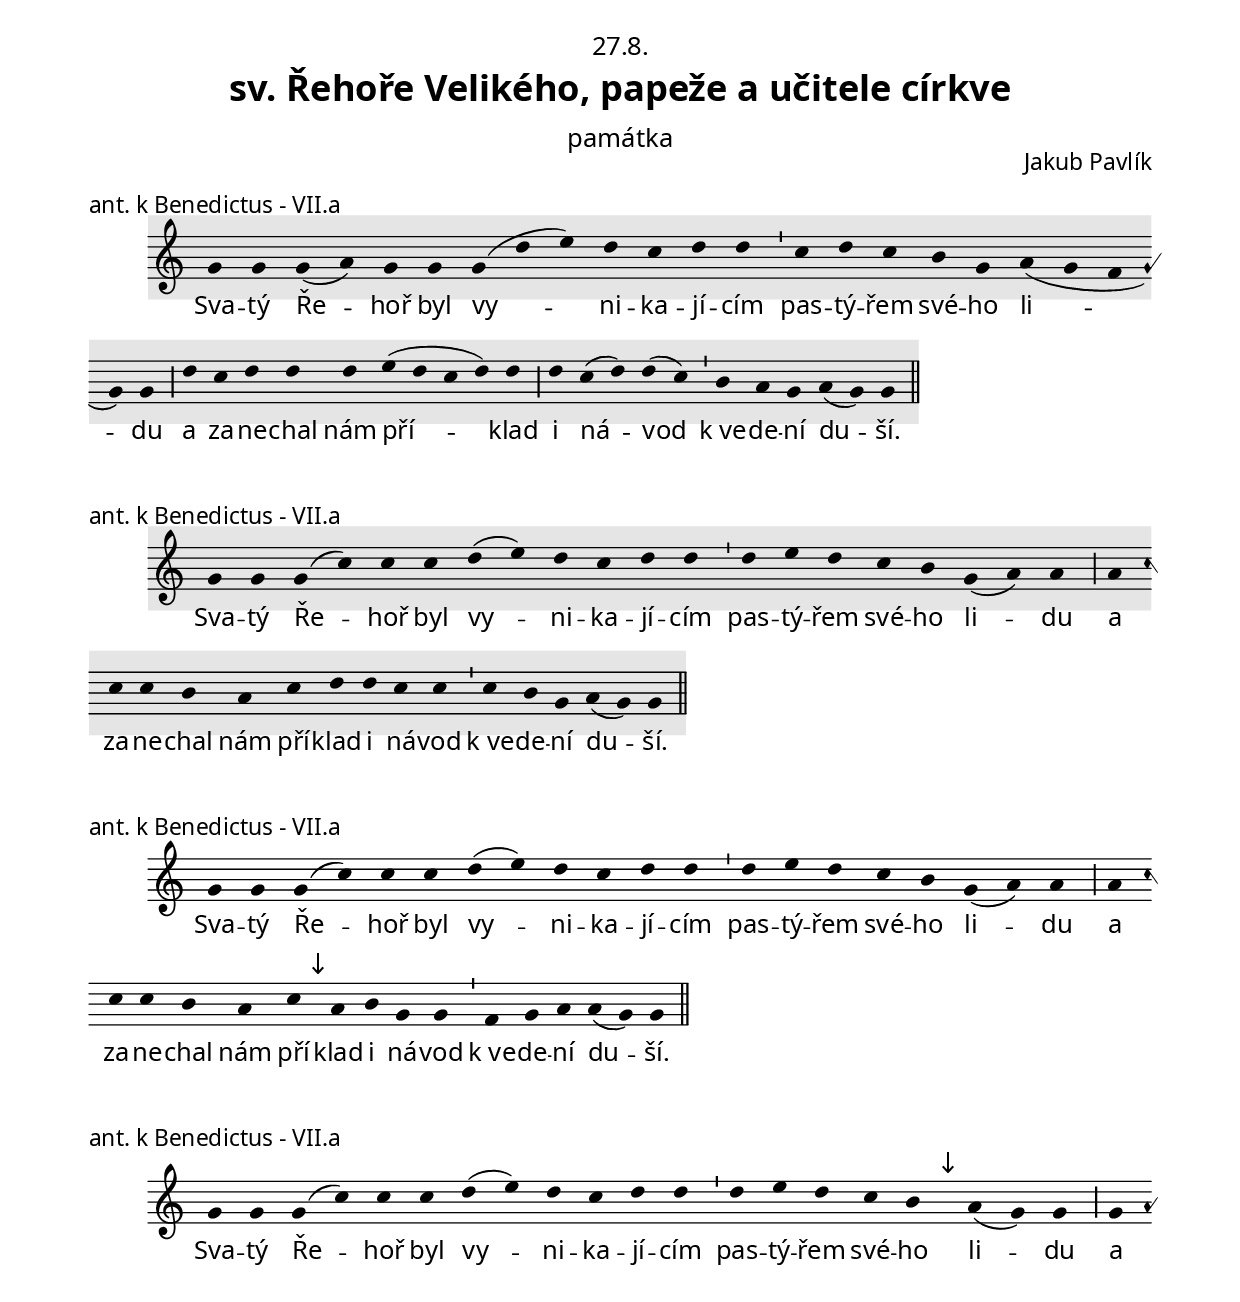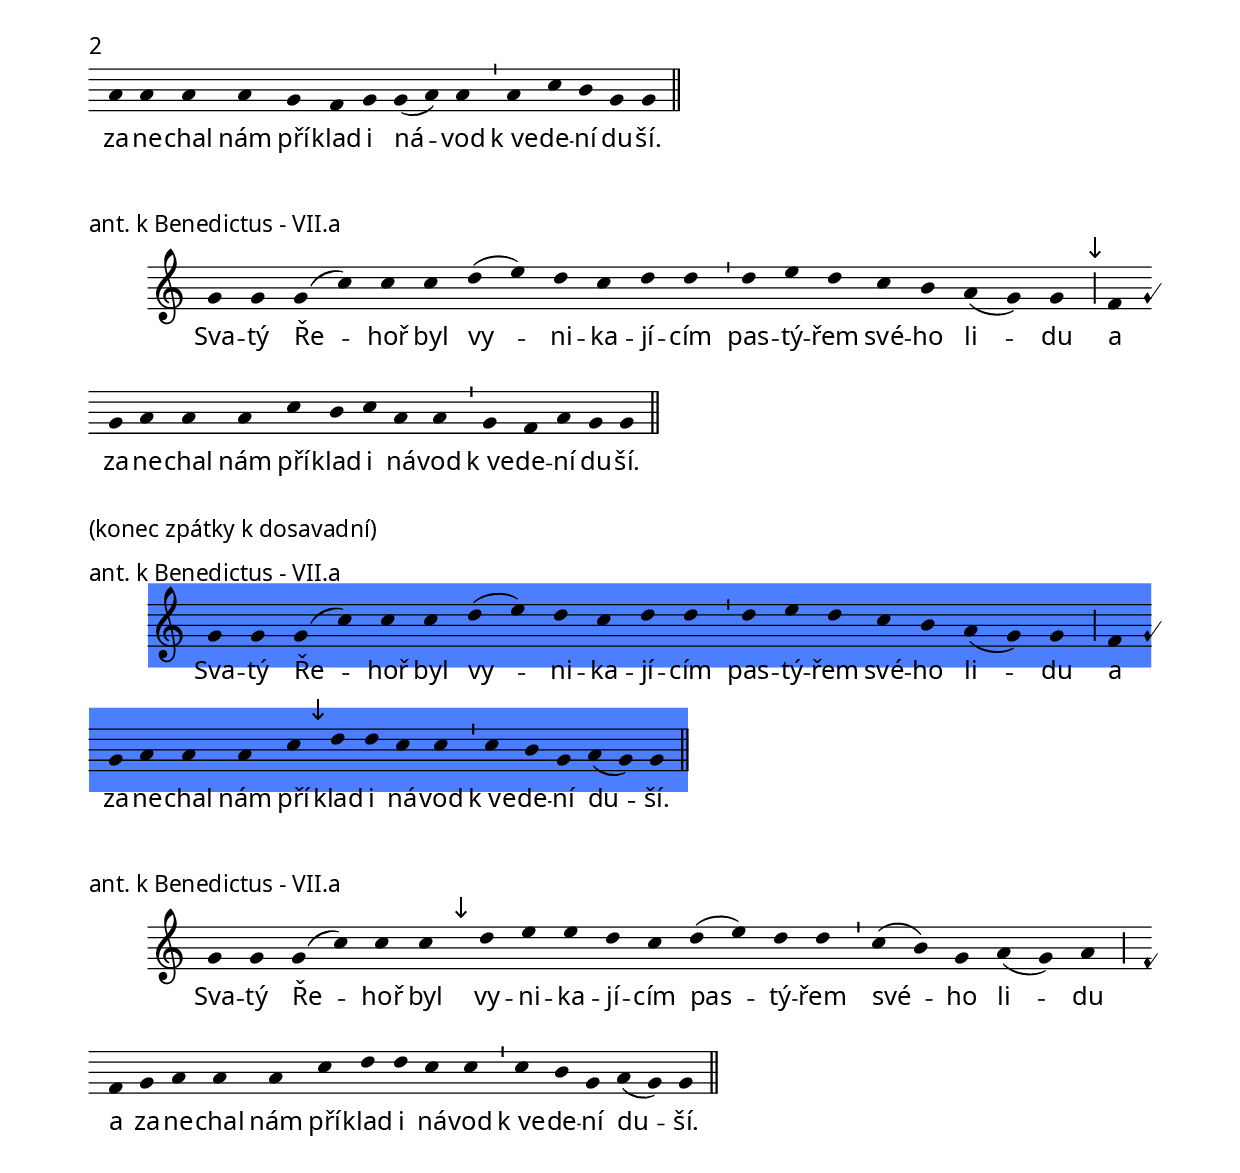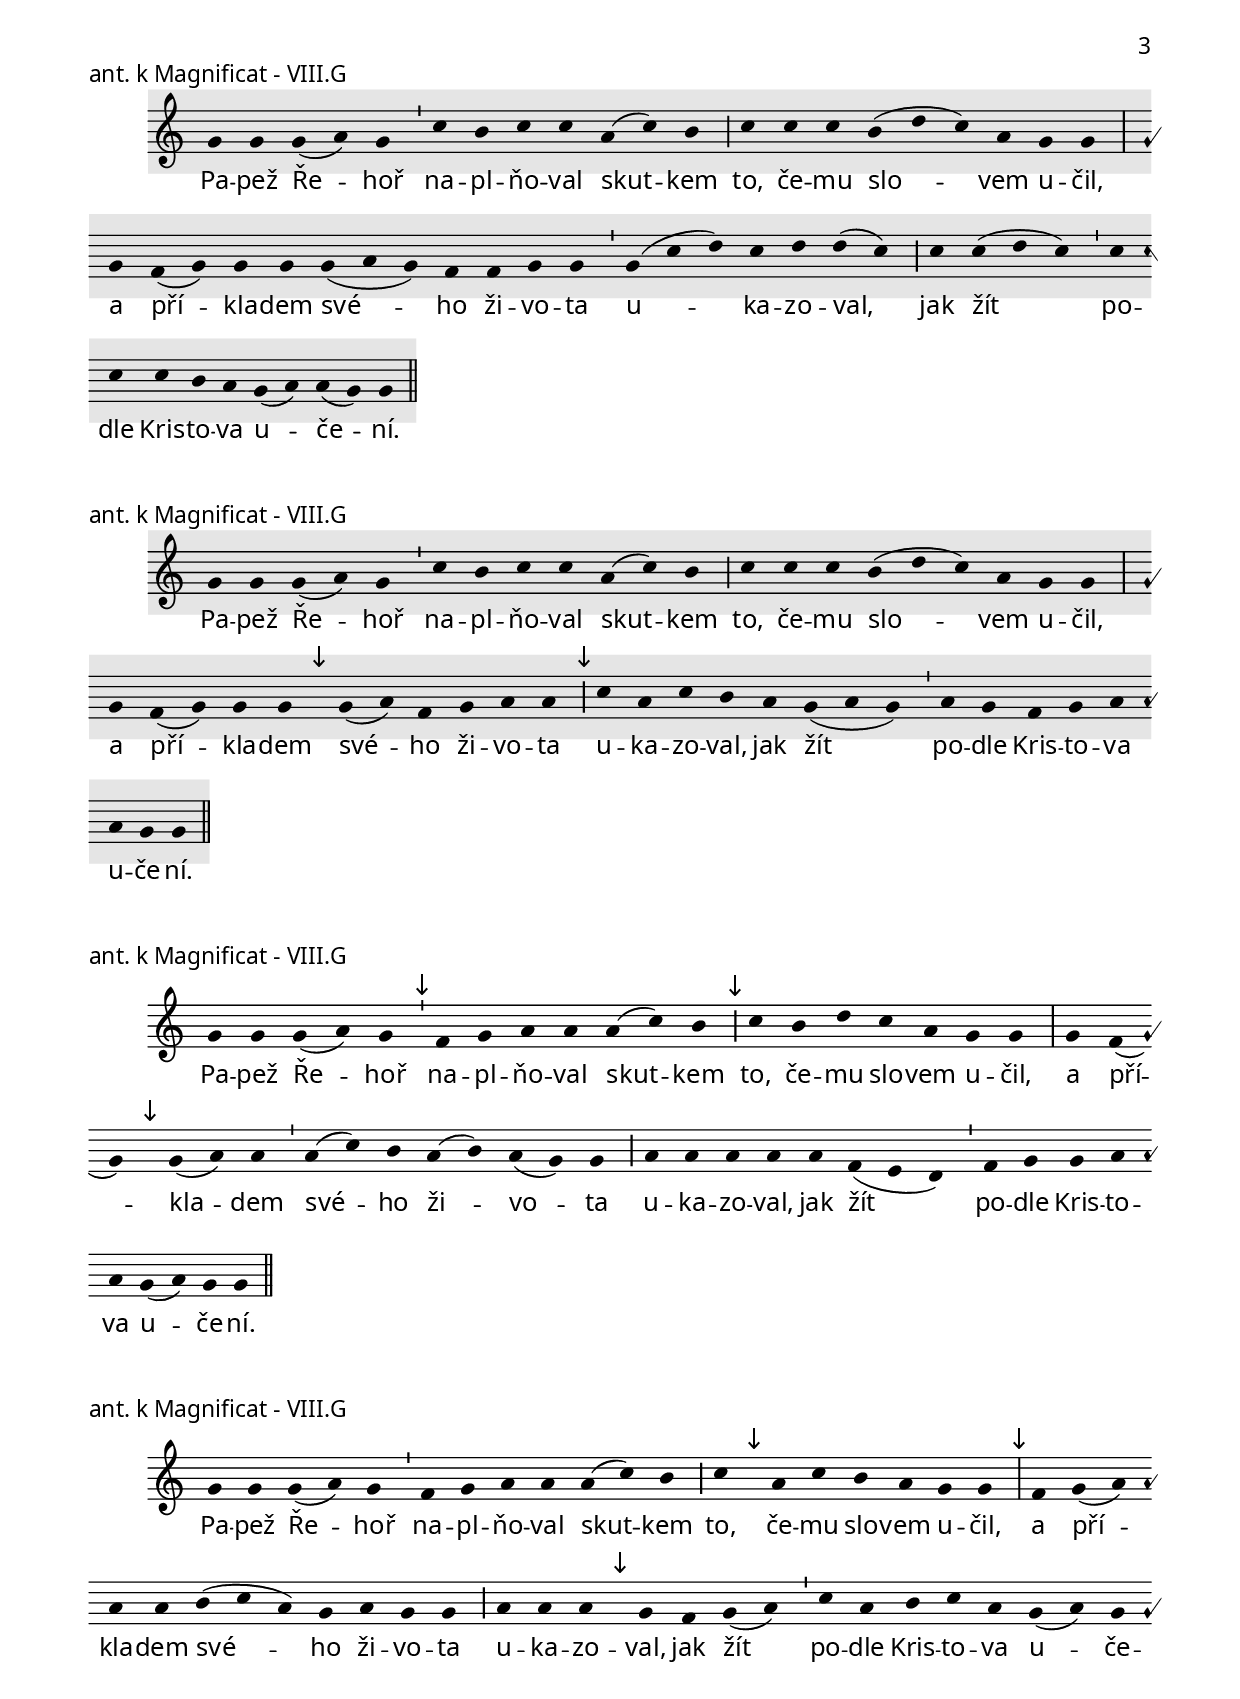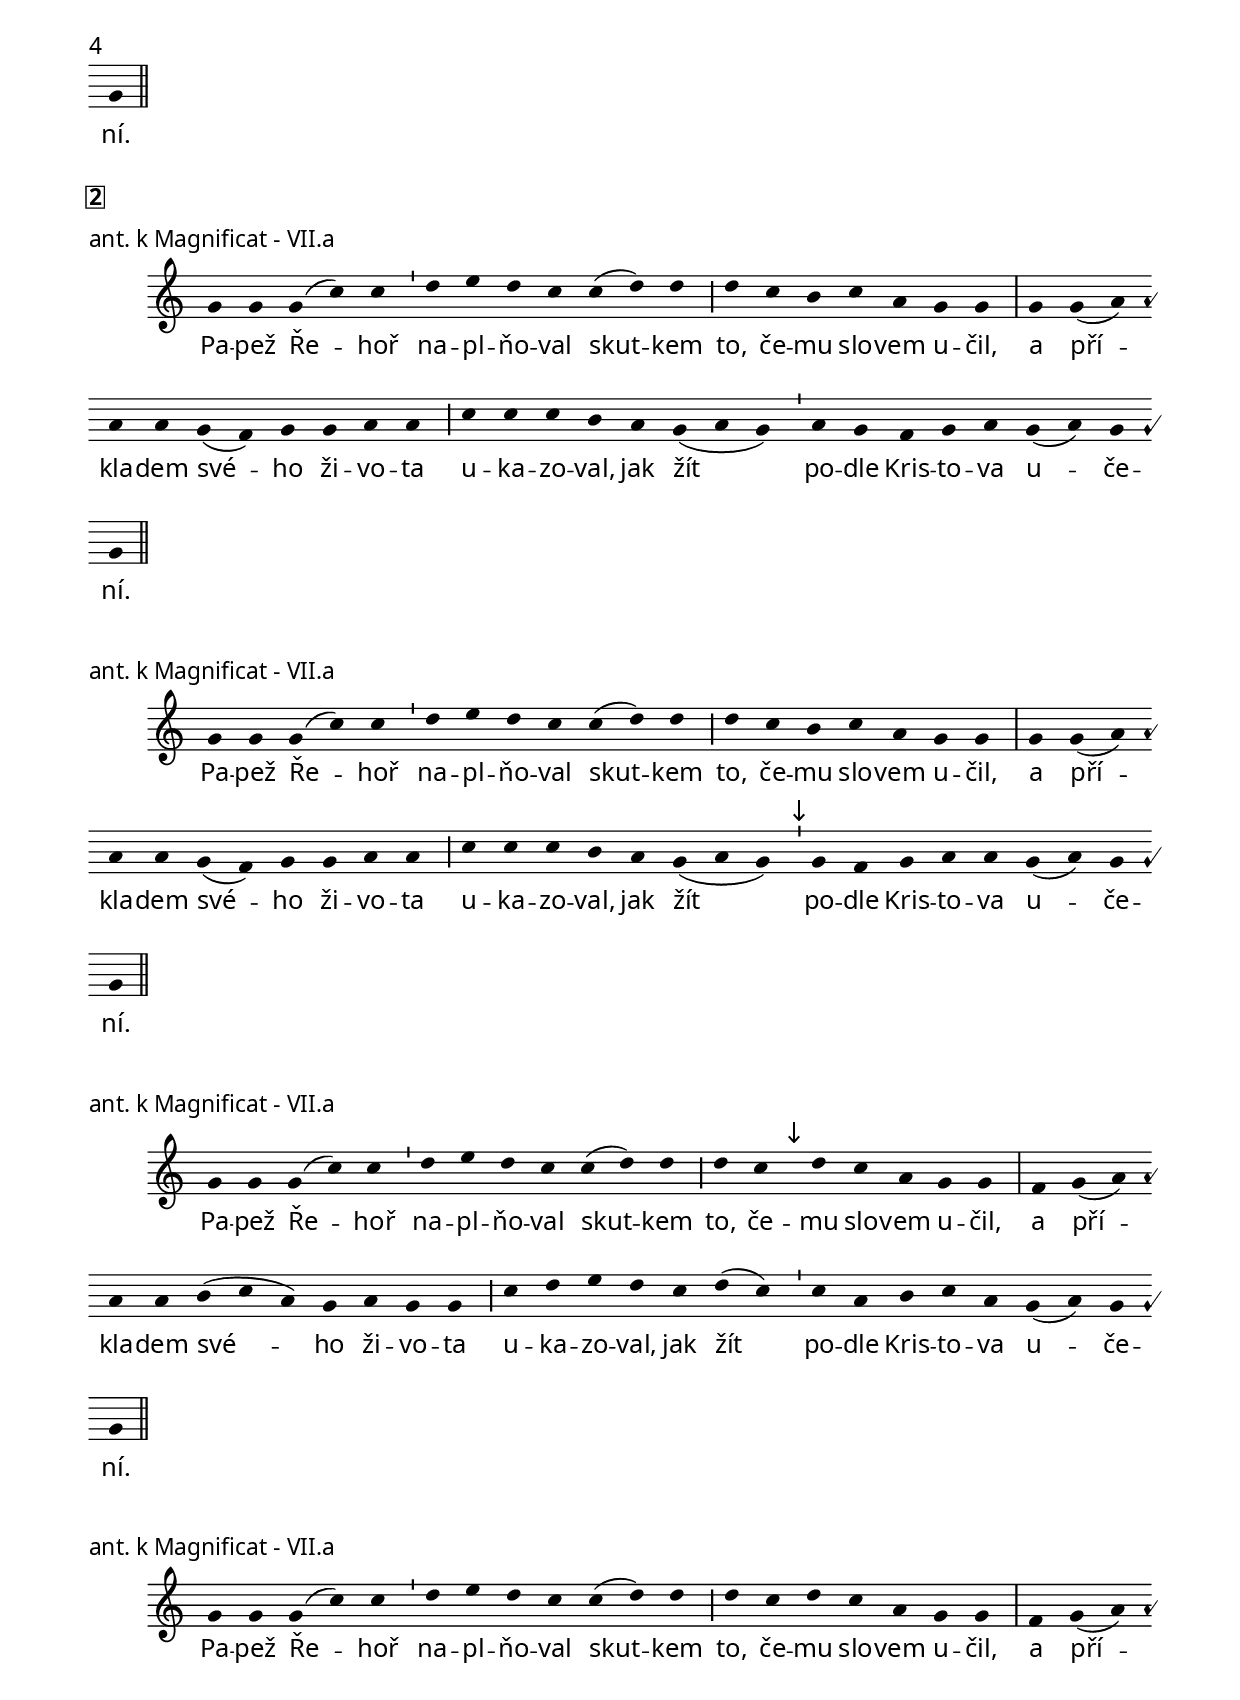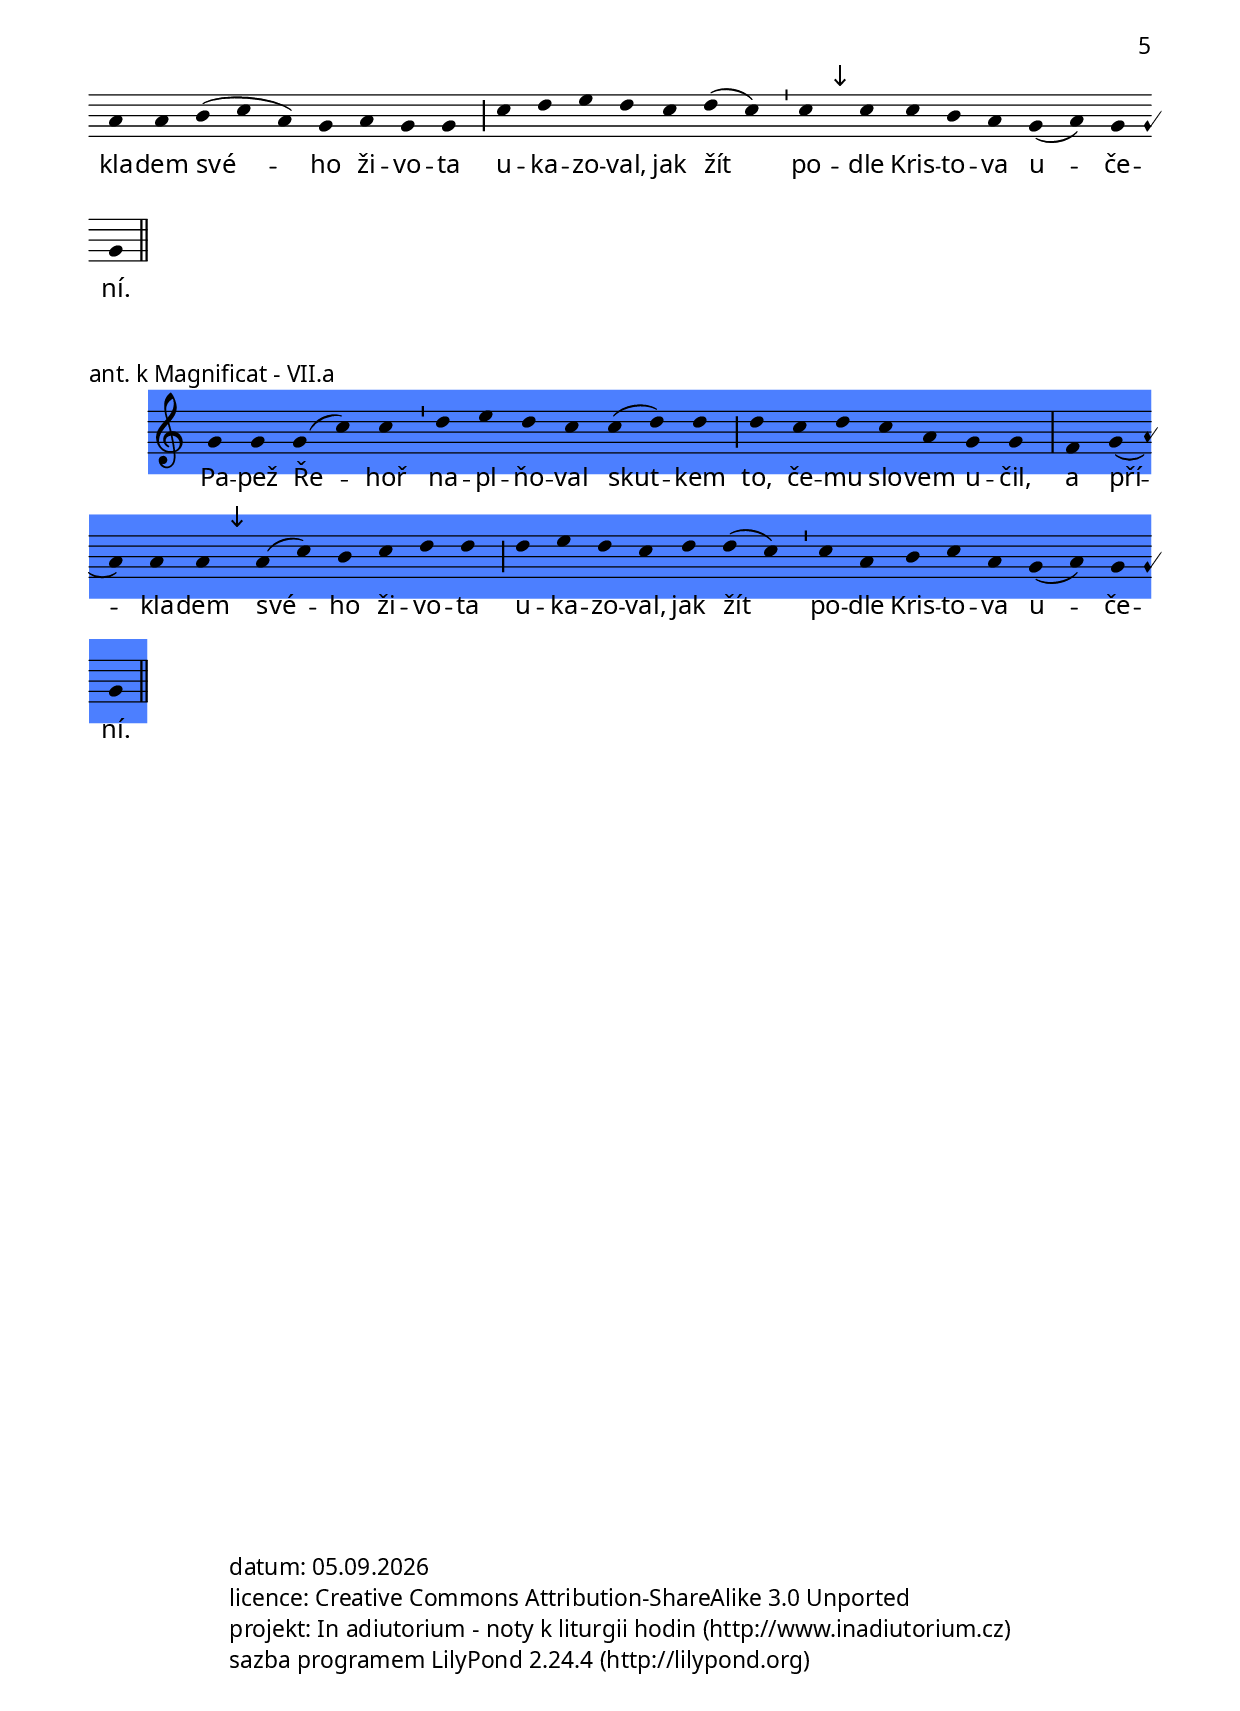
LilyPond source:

\version "2.17.0"

\include "../spolecne.ly"

\header {
  title = \markup\titleSvatek
            "sv. Řehoře Velikého, papeže a učitele církve"
            "památka"
            27.8.
  composer = "Jakub Pavlík"
}

\score {
  \relative c'' {
    \zvyraznovacSedy
    \choralniRezim
    g4 g g( a) g g g( d' e) d c d d \barMin
    c d c b g a( g f g) g \barMaior
    d' c d d d e( d c d) d \barMaior
    d c( d) d( c) \barMin b a g a( g) g \barFinalis
  }
  \addlyrics {
    Sva -- tý Ře -- hoř
    byl vy -- ni -- ka -- jí -- cím
    pas -- tý -- řem své -- ho li -- du
    a za -- ne -- chal nám pří -- klad
    i ná -- vod k_ve -- de -- ní du -- ší.
  }
  \header {
    quid = "ant. k Benedictus"
    modus = "VII"
    differentia = "a"
    psalmus = ""
    placet = "lépe"
    id = "rch-aben"
    piece = \markup {\sestavTitulekBezZalmu}
  }
}

\score {
  \relative c'' {
    \zvyraznovacSedy
    \choralniRezim
    g4 g g( c) c c d( e) d c d d \barMin
    d e d c b g( a) a \barMaior
    a c c b a c d d c c \barMin
    c b g a( g) g \barFinalis
  }
  \addlyrics {
    Sva -- tý Ře -- hoř byl vy -- ni -- ka -- jí -- cím
    pas -- tý -- řem své -- ho li -- du
    a za -- ne -- chal nám pří -- klad i ná -- vod
    k_ve -- de -- ní du -- ší.
  }
  \header {
    quid = "ant. k Benedictus"
    modus = "VII"
    differentia = "a"
    psalmus = ""
    id = "rch-aben"
    piece = \markup {\sestavTitulekBezZalmu}
  }
}

\score {
  \relative c'' {
    \choralniRezim
    g4 g g( c) c c d( e) d c d d \barMin
    d e d c b g( a) a \barMaior
    a c c b a c \mark\sipka a b g g \barMin
    f g a a( g) g \barFinalis
  }
  \addlyrics {
    Sva -- tý Ře -- hoř byl vy -- ni -- ka -- jí -- cím
    pas -- tý -- řem své -- ho li -- du
    a za -- ne -- chal nám pří -- klad i ná -- vod
    k_ve -- de -- ní du -- ší.
  }
  \header {
    quid = "ant. k Benedictus"
    modus = "VII"
    differentia = "a"
    psalmus = ""
    id = "rch-aben"
    piece = \markup {\sestavTitulekBezZalmu}
  }
}

\score {
  \relative c'' {
    \choralniRezim
    g4 g g( c) c c d( e) d c d d \barMin
    d e d c b \mark\sipka a( g) g \barMaior
    g a a a a g f g g( a) a \barMin
    a c b g g \barFinalis
  }
  \addlyrics {
    Sva -- tý Ře -- hoř byl vy -- ni -- ka -- jí -- cím
    pas -- tý -- řem své -- ho li -- du
    a za -- ne -- chal nám pří -- klad i ná -- vod
    k_ve -- de -- ní du -- ší.
  }
  \header {
    quid = "ant. k Benedictus"
    modus = "VII"
    differentia = "a"
    psalmus = ""
    id = "rch-aben"
    piece = \markup {\sestavTitulekBezZalmu}
  }
}

\score {
  \relative c'' {
    \choralniRezim
    g4 g g( c) c c d( e) d c d d \barMin
    d e d c b a( g) g \barMaior
    \mark\sipka f g a a a c b c a a \barMin
    g f a g g \barFinalis
  }
  \addlyrics {
    Sva -- tý Ře -- hoř byl vy -- ni -- ka -- jí -- cím
    pas -- tý -- řem své -- ho li -- du
    a za -- ne -- chal nám pří -- klad i ná -- vod
    k_ve -- de -- ní du -- ší.
  }
  \header {
    quid = "ant. k Benedictus"
    modus = "VII"
    differentia = "a"
    psalmus = ""
    id = "rch-aben"
    piece = \markup {\sestavTitulekBezZalmu}
  }
}

\markup{
  (konec zpátky k dosavadní)
}
\score {
  \relative c'' {
    \zvyraznovacModry
    \choralniRezim
    g4 g g( c) c c d( e) d c d d \barMin
    d e d c b a( g) g \barMaior
    f g a a a c \mark\sipka d d c c \barMin
    c b g a( g) g \barFinalis
  }
  \addlyrics {
    Sva -- tý Ře -- hoř byl vy -- ni -- ka -- jí -- cím
    pas -- tý -- řem své -- ho li -- du
    a za -- ne -- chal nám pří -- klad i ná -- vod
    k_ve -- de -- ní du -- ší.
  }
  \header {
    quid = "ant. k Benedictus"
    modus = "VII"
    differentia = "a"
    psalmus = ""
    id = "rch-aben"
    piece = \markup {\sestavTitulekBezZalmu}
  }
}

\score {
  \relative c'' {
    \choralniRezim
    g4 g g( c) c c \mark\sipka d e e d c d( e) d d \barMin
    c( b) g a( g) a \barMaior
    f g a a a c d d c c \barMin
    c b g a( g) g \barFinalis
  }
  \addlyrics {
    Sva -- tý Ře -- hoř byl vy -- ni -- ka -- jí -- cím pas -- tý -- řem
    své -- ho li -- du
    a za -- ne -- chal nám pří -- klad i ná -- vod
    k_ve -- de -- ní du -- ší.
  }
  \header {
    quid = "ant. k Benedictus"
    modus = "VII"
    differentia = "a"
    psalmus = ""
    id = "rch-aben"
    piece = \markup {\sestavTitulekBezZalmu}
  }
}

\pageBreak

\score {
  \relative c'' {
    \zvyraznovacSedy
    \choralniRezim
    g4 g g( a) g \barMin
    c b c c a( c) b \barMaior
    c c c b( d c) a g g \barMax
    g f( g) g g g( a g) f f g g \barMin
    g( c d) c d d( c) \barMaior
    c c( d c) \barMin c c c b a g( a) a( g) g \barFinalis
  }
  \addlyrics {
    Pa -- pež Ře -- hoř
    na -- pl -- ňo -- val skut -- kem to,
    če -- mu slo -- vem u -- čil,
    a pří -- kla -- dem své -- ho ži -- vo -- ta
    u -- ka -- zo -- val,
    jak žít po -- dle Kris -- to -- va u -- če -- ní.
  }
  \header {
    quid = "ant. k Magnificat"
    modus = "VIII"
    differentia = "G"
    psalmus = ""
    id = "ne-amag"
    piece = \markup {\sestavTitulekBezZalmu}
  }
}

\score {
  \relative c'' {
    \zvyraznovacSedy
    \choralniRezim
    g4 g g( a) g \barMin
    c b c c a( c) b \barMaior
    c c c b( d c) a g g \barMax
    g f( g) g g \mark\sipka g( a) f g a a \barMaior
    \mark\sipka c a c b a g( a g) \barMin
    a g f g a a g g \barFinalis
  }
  \addlyrics {
    Pa -- pež Ře -- hoř
    na -- pl -- ňo -- val skut -- kem to,
    če -- mu slo -- vem u -- čil,
    a pří -- kla -- dem své -- ho ži -- vo -- ta
    u -- ka -- zo -- val, jak žít
    po -- dle Kris -- to -- va u -- če -- ní.
  }
  \header {
    quid = "ant. k Magnificat"
    modus = "VIII"
    differentia = "G"
    psalmus = ""
    id = "ne-amag"
    piece = \markup {\sestavTitulekBezZalmu}
  }
}

\score {
  \relative c'' {
    \choralniRezim
    g4 g g( a) g \barMin
    \mark\sipka f g a a a( c) b \barMaior
    \mark\sipka c b d c a g g \barMax
    g f( g) \mark\sipka g( a) a \barMin
    a( c) b a( b) a( g) g \barMaior
    a a a a a f( e d) \barMin
    f g g a a g( a) g g \barFinalis
  }
  \addlyrics {
    Pa -- pež Ře -- hoř
    na -- pl -- ňo -- val skut -- kem to,
    če -- mu slo -- vem u -- čil,
    a pří -- kla -- dem
    své -- ho ži -- vo -- ta
    u -- ka -- zo -- val, jak žít
    po -- dle Kris -- to -- va u -- če -- ní.
  }
  \header {
    quid = "ant. k Magnificat"
    modus = "VIII"
    differentia = "G"
    psalmus = ""
    id = "ne-amag"
    piece = \markup {\sestavTitulekBezZalmu}
  }
}

\score {
  \relative c'' {
    \choralniRezim
    g4 g g( a) g \barMin
    f g a a a( c) b \barMaior
    c \mark\sipka a c b a g g \barMax
    \mark\sipka f g( a) a a
    b( c a) g a g g \barMaior
    a a a \mark\sipka g f g( a) \barMin
    c a b c a g( a) g g \barFinalis
  }
  \addlyrics {
    Pa -- pež Ře -- hoř
    na -- pl -- ňo -- val skut -- kem to,
    če -- mu slo -- vem u -- čil,
    a pří -- kla -- dem
    své -- ho ži -- vo -- ta
    u -- ka -- zo -- val, jak žít
    po -- dle Kris -- to -- va u -- če -- ní.
  }
  \header {
    quid = "ant. k Magnificat"
    modus = "VIII"
    differentia = "G"
    psalmus = ""
    id = "ne-amag"
    piece = \markup {\sestavTitulekBezZalmu}
  }
}

\markup\nadpisSkupiny 2

\score {
  \relative c'' {
    \choralniRezim
    g4 g g( c) c \barMin
    d e d c c( d) d \barMaior
    d c b c a g g \barMax
    g g( a) a a g( f) g g a a \barMaior
    c c c b a g( a g) \barMin
    a g f g a g( a) g g \barFinalis
  }
  \addlyrics {
    Pa -- pež Ře -- hoř
    na -- pl -- ňo -- val skut -- kem to,
    če -- mu slo -- vem u -- čil,
    a pří -- kla -- dem své -- ho ži -- vo -- ta
    u -- ka -- zo -- val, jak žít
    po -- dle Kris -- to -- va u -- če -- ní.
  }
  \header {
    quid = "ant. k Magnificat"
    modus = "VII"
    differentia = "a"
    psalmus = ""
    id = "ne-amag"
    piece = \markup {\sestavTitulekBezZalmu}
  }
}

\score {
  \relative c'' {
    \choralniRezim
    g4 g g( c) c \barMin
    d e d c c( d) d \barMaior
    d c b c a g g \barMax
    g g( a) a a g( f) g g a a \barMaior
    c c c b a g( a g) \barMin
    \mark\sipka g f g a a g( a) g g \barFinalis
  }
  \addlyrics {
    Pa -- pež Ře -- hoř
    na -- pl -- ňo -- val skut -- kem to,
    če -- mu slo -- vem u -- čil,
    a pří -- kla -- dem své -- ho ži -- vo -- ta
    u -- ka -- zo -- val, jak žít
    po -- dle Kris -- to -- va u -- če -- ní.
  }
  \header {
    quid = "ant. k Magnificat"
    modus = "VII"
    differentia = "a"
    psalmus = ""
    id = "ne-amag"
    piece = \markup {\sestavTitulekBezZalmu}
  }
}

\score {
  \relative c'' {
    \choralniRezim
    g4 g g( c) c \barMin
    d e d c c( d) d \barMaior
    d c \mark\sipka d c a g g \barMax
    f g( a) a a b( c a) g a g g \barMaior
    c d e d c d( c) \barMin
    c a b c a g( a) g g \barFinalis
  }
  \addlyrics {
    Pa -- pež Ře -- hoř
    na -- pl -- ňo -- val skut -- kem to,
    če -- mu slo -- vem u -- čil,
    a pří -- kla -- dem své -- ho ži -- vo -- ta
    u -- ka -- zo -- val, jak žít
    po -- dle Kris -- to -- va u -- če -- ní.
  }
  \header {
    quid = "ant. k Magnificat"
    modus = "VII"
    differentia = "a"
    psalmus = ""
    id = "ne-amag"
    piece = \markup {\sestavTitulekBezZalmu}
  }
}

\score {
  \relative c'' {
    \choralniRezim
    g4 g g( c) c \barMin
    d e d c c( d) d \barMaior
    d c d c a g g \barMax
    f g( a) a a b( c a) g a g g \barMaior
    c d e d c d( c) \barMin
    c \mark\sipka c c b a g( a) g g \barFinalis
  }
  \addlyrics {
    Pa -- pež Ře -- hoř
    na -- pl -- ňo -- val skut -- kem to,
    če -- mu slo -- vem u -- čil,
    a pří -- kla -- dem své -- ho ži -- vo -- ta
    u -- ka -- zo -- val, jak žít
    po -- dle Kris -- to -- va u -- če -- ní.
  }
  \header {
    quid = "ant. k Magnificat"
    modus = "VII"
    differentia = "a"
    psalmus = ""
    id = "ne-amag"
    piece = \markup {\sestavTitulekBezZalmu}
  }
}

\score {
  \relative c'' {
    \zvyraznovacModry
    \choralniRezim
    g4 g g( c) c \barMin
    d e d c c( d) d \barMaior
    d c d c a g g \barMax
    f g( a) a a \mark\sipka a( c) b c d d \barMaior
    d e d c d d( c) \barMin
    c a b c a g( a) g g \barFinalis
  }
  \addlyrics {
    Pa -- pež Ře -- hoř
    na -- pl -- ňo -- val skut -- kem to,
    če -- mu slo -- vem u -- čil,
    a pří -- kla -- dem své -- ho ži -- vo -- ta
    u -- ka -- zo -- val, jak žít
    po -- dle Kris -- to -- va u -- če -- ní.
  }
  \header {
    quid = "ant. k Magnificat"
    modus = "VII"
    differentia = "a"
    psalmus = ""
    id = "ne-amag"
    piece = \markup {\sestavTitulekBezZalmu}
  }
}